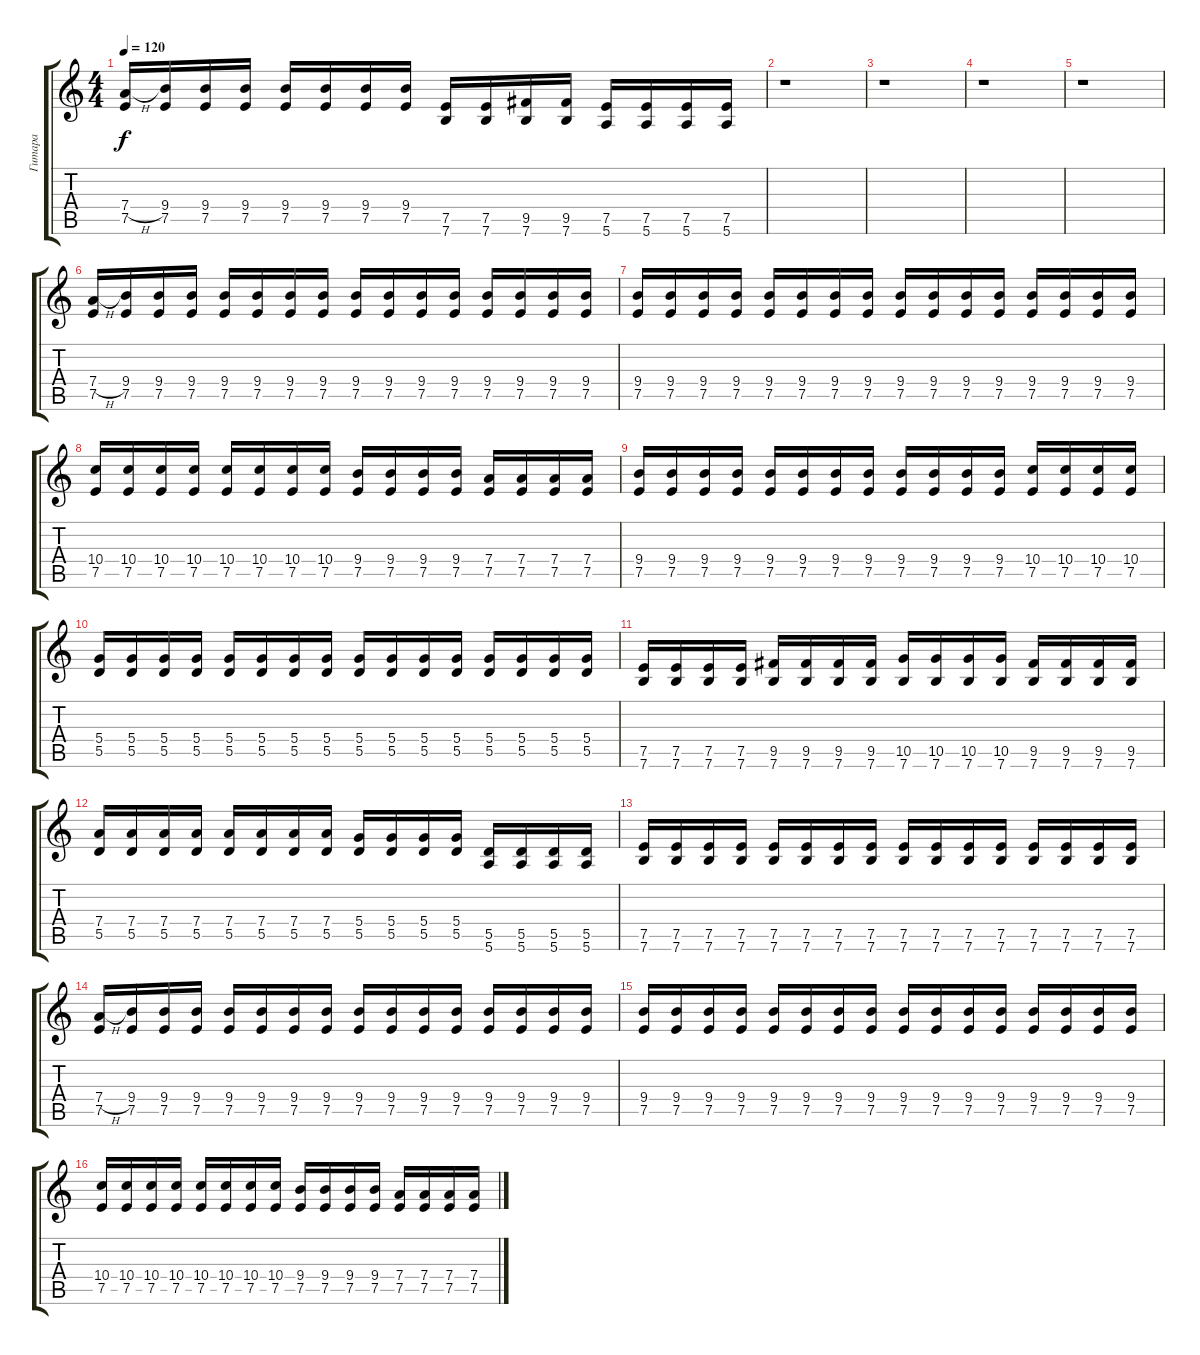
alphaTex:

\track ("Гитара" "Гитара") {instrument distortionguitar}
\staff {score tabs}
\tuning (E4 B3 G3 D3 A2 E2) {hide}
\ts (4 4)
\tempo 120
\clef g2
\ks c
(7.4{h} 7.5).16{dy f} (9.4 7.5).16 (9.4 7.5).16 (9.4 7.5).16 (9.4 7.5).16 (9.4 7.5).16 (9.4 7.5).16 (9.4 7.5).16 (7.5 7.6).16 (7.5 7.6).16 (9.5 7.6).16 (9.5 7.6).16 (7.5 5.6).16 (7.5 5.6).16 (7.5 5.6).16 (7.5 5.6).16 |
r.1 |
r.1 |
r.1 |
r.1 |
(7.4{h} 7.5).16 (9.4 7.5).16 (9.4 7.5).16 (9.4 7.5).16 (9.4 7.5).16 (9.4 7.5).16 (9.4 7.5).16 (9.4 7.5).16 (9.4 7.5).16 (9.4 7.5).16 (9.4 7.5).16 (9.4 7.5).16 (9.4 7.5).16 (9.4 7.5).16 (9.4 7.5).16 (9.4 7.5).16 |
(9.4 7.5).16 (9.4 7.5).16 (9.4 7.5).16 (9.4 7.5).16 (9.4 7.5).16 (9.4 7.5).16 (9.4 7.5).16 (9.4 7.5).16 (9.4 7.5).16 (9.4 7.5).16 (9.4 7.5).16 (9.4 7.5).16 (9.4 7.5).16 (9.4 7.5).16 (9.4 7.5).16 (9.4 7.5).16 |
(10.4 7.5).16 (10.4 7.5).16 (10.4 7.5).16 (10.4 7.5).16 (10.4 7.5).16 (10.4 7.5).16 (10.4 7.5).16 (10.4 7.5).16 (9.4 7.5).16 (9.4 7.5).16 (9.4 7.5).16 (9.4 7.5).16 (7.4 7.5).16 (7.4 7.5).16 (7.4 7.5).16 (7.4 7.5).16 |
(9.4 7.5).16 (9.4 7.5).16 (9.4 7.5).16 (9.4 7.5).16 (9.4 7.5).16 (9.4 7.5).16 (9.4 7.5).16 (9.4 7.5).16 (9.4 7.5).16 (9.4 7.5).16 (9.4 7.5).16 (9.4 7.5).16 (10.4 7.5).16 (10.4 7.5).16 (10.4 7.5).16 (10.4 7.5).16 |
(5.4 5.5).16 (5.4 5.5).16 (5.4 5.5).16 (5.4 5.5).16 (5.4 5.5).16 (5.4 5.5).16 (5.4 5.5).16 (5.4 5.5).16 (5.4 5.5).16 (5.4 5.5).16 (5.4 5.5).16 (5.4 5.5).16 (5.4 5.5).16 (5.4 5.5).16 (5.4 5.5).16 (5.4 5.5).16 |
(7.5 7.6).16 (7.5 7.6).16 (7.5 7.6).16 (7.5 7.6).16 (9.5 7.6).16 (9.5 7.6).16 (9.5 7.6).16 (9.5 7.6).16 (10.5 7.6).16 (10.5 7.6).16 (10.5 7.6).16 (10.5 7.6).16 (9.5 7.6).16 (9.5 7.6).16 (9.5 7.6).16 (9.5 7.6).16 |
(7.4 5.5).16 (7.4 5.5).16 (7.4 5.5).16 (7.4 5.5).16 (7.4 5.5).16 (7.4 5.5).16 (7.4 5.5).16 (7.4 5.5).16 (5.4 5.5).16 (5.4 5.5).16 (5.4 5.5).16 (5.4 5.5).16 (5.5 5.6).16 (5.5 5.6).16 (5.5 5.6).16 (5.5 5.6).16 |
(7.5 7.6).16 (7.5 7.6).16 (7.5 7.6).16 (7.5 7.6).16 (7.5 7.6).16 (7.5 7.6).16 (7.5 7.6).16 (7.5 7.6).16 (7.5 7.6).16 (7.5 7.6).16 (7.5 7.6).16 (7.5 7.6).16 (7.5 7.6).16 (7.5 7.6).16 (7.5 7.6).16 (7.5 7.6).16 |
(7.4{h} 7.5).16 (9.4 7.5).16 (9.4 7.5).16 (9.4 7.5).16 (9.4 7.5).16 (9.4 7.5).16 (9.4 7.5).16 (9.4 7.5).16 (9.4 7.5).16 (9.4 7.5).16 (9.4 7.5).16 (9.4 7.5).16 (9.4 7.5).16 (9.4 7.5).16 (9.4 7.5).16 (9.4 7.5).16 |
(9.4 7.5).16 (9.4 7.5).16 (9.4 7.5).16 (9.4 7.5).16 (9.4 7.5).16 (9.4 7.5).16 (9.4 7.5).16 (9.4 7.5).16 (9.4 7.5).16 (9.4 7.5).16 (9.4 7.5).16 (9.4 7.5).16 (9.4 7.5).16 (9.4 7.5).16 (9.4 7.5).16 (9.4 7.5).16 |
(10.4 7.5).16 (10.4 7.5).16 (10.4 7.5).16 (10.4 7.5).16 (10.4 7.5).16 (10.4 7.5).16 (10.4 7.5).16 (10.4 7.5).16 (9.4 7.5).16 (9.4 7.5).16 (9.4 7.5).16 (9.4 7.5).16 (7.4 7.5).16 (7.4 7.5).16 (7.4 7.5).16 (7.4 7.5).16
